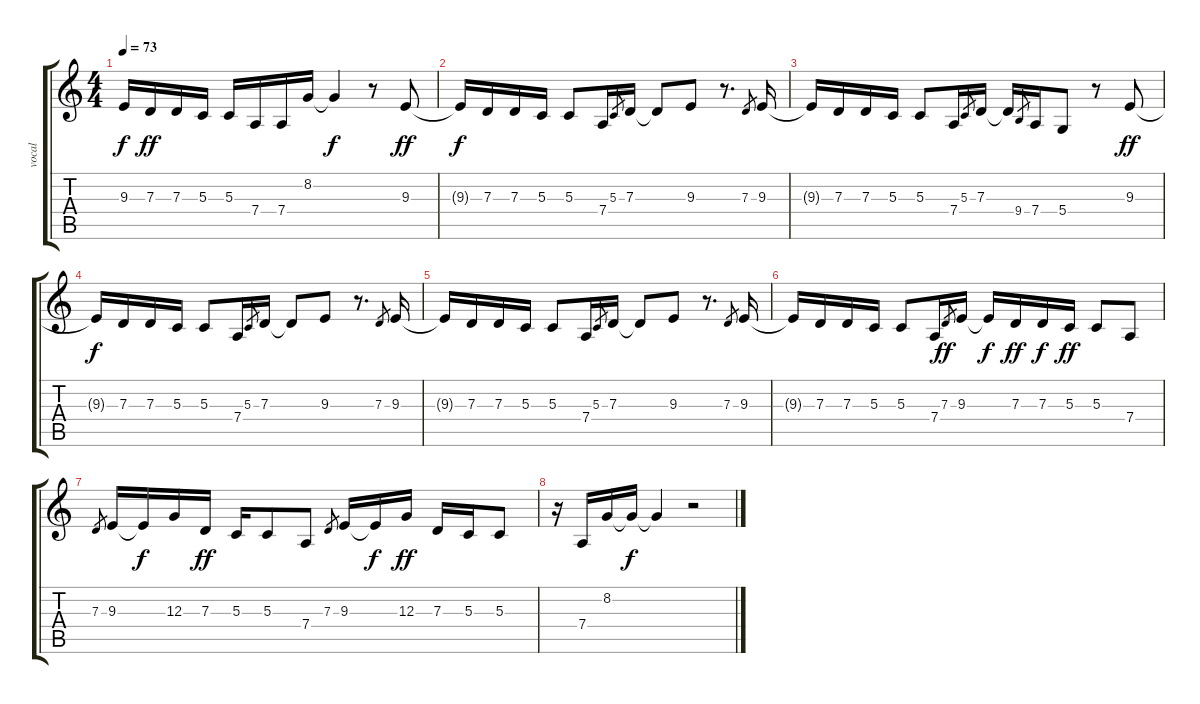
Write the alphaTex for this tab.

\track ("vocal" "vocal") {instrument lead8bassandlead}
\staff {score tabs}
\tuning (E4 B3 G3 D3 A2 E2) {hide}
\ts (4 4)
\tempo 73
\clef g2
\ks c
9.3{t}.16{dy f} 7.3.16{dy ff} 7.3.16 5.3.16 5.3.16 7.4.16 7.4.16 8.2.16 8.2{t}.4{dy f} r.8 9.3.8{dy ff volume 13} |
9.3{t}.16{dy f} 7.3.16 7.3.16 5.3.16 5.3.8 7.4.16 5.3.8{gr} 7.3.16 7.3{t}.8 9.3.8 r.8{d} 7.3.8{gr} 9.3.16{volume 11} |
9.3{t}.16 7.3.16 7.3.16 5.3.16 5.3.8 7.4.16 5.3.8{gr} 7.3.16 7.3{t}.16 9.4.8{gr} 7.4.16 5.4.8 r.8 9.3.8{dy ff volume 10} |
9.3{t}.16{dy f} 7.3.16 7.3.16 5.3.16 5.3.8 7.4.16 5.3.8{gr} 7.3.16 7.3{t}.8 9.3.8 r.8{d} 7.3.8{gr} 9.3.16{volume 8} |
9.3{t}.16 7.3.16 7.3.16 5.3.16 5.3.8 7.4.16 5.3.8{gr} 7.3.16 7.3{t}.8 9.3.8 r.8{d volume 8} 7.3.8{gr} 9.3.16 |
9.3{t}.16 7.3.16 7.3.16 5.3.16 5.3.8 7.4.16{volume 5} 7.3.8{gr dy ff} 9.3.16 9.3{t}.16{dy f} 7.3.16{dy ff} 7.3.16{dy f} 5.3.16{dy ff} 5.3.8 7.4.8 |
7.3.8{gr} 9.3.16{volume 2} 9.3{t}.16{dy f} 12.3.16 7.3.16{dy ff} 5.3.16 5.3.8 7.4.8 7.3.8{gr} 9.3.16 9.3{t}.16{dy f} 12.3.16{dy ff} 7.3.16 5.3.16 5.3.8 |
r.16 7.4.16 8.2.16 8.2{t}.16{dy f} 8.2{t}.4 r.2
